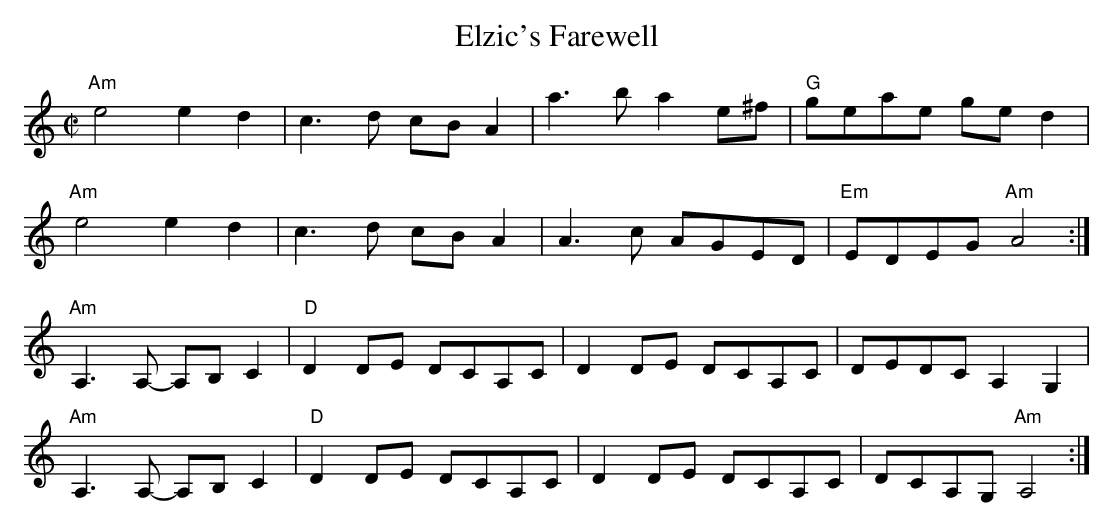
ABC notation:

X:1
T:Elzic's Farewell
M:C|
K:Am
"Am"e4e2d2|c3d cBA2 |a3b a2e^f|"G"geae ged2 |
"Am"e4e2d2|c3d cBA2 |A3c AGED | "Em"EDEG "Am"A4 :|
"Am"A,3A,- A,B, C2 |"D" D2 DE DCA,C | D2 DE DCA,C | DEDC A,2 G,2|
"Am"A,3A,- A,B, C2 |"D" D2 DE DCA,C | D2 DE DCA,C | DCA,G, "Am" A,4:|
